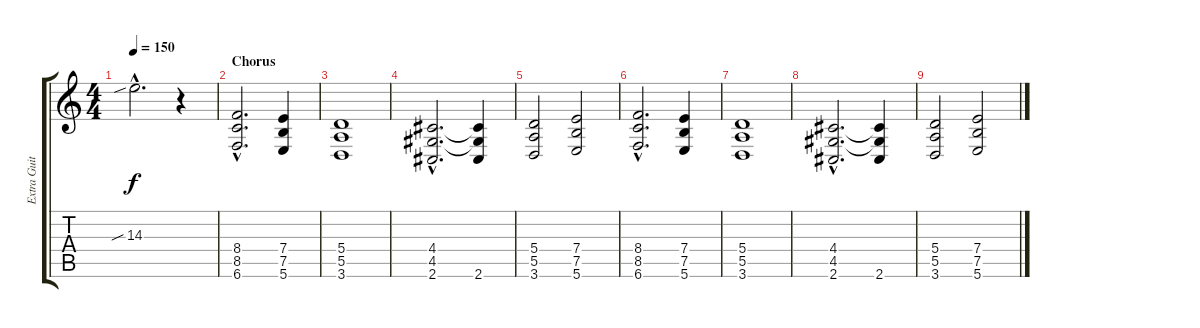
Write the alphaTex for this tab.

\track ("Extra Guitar" "Extra Guit") {instrument distortionguitar}
\staff {score tabs}
\tuning (B3 Gb3 D3 A2 E2 B1) {hide}
\ts (4 4)
\tempo 150
\clef g2
\ks c
14.3{sib hac}.2{d dy f} r.4 |
\section ("" "Chorus")
(8.4{hac} 8.5{hac} 6.6{hac}).2{d} (7.4 7.5 5.6).4 |
(5.4 5.5 3.6).1 |
(4.4{hac} 4.5{hac} 2.6{hac}).2{d} (4.4{t} 4.5{t} 2.6).4 |
(5.4 5.5 3.6).2 (7.4 7.5 5.6).2 |
(8.4{hac} 8.5{hac} 6.6{hac}).2{d} (7.4 7.5 5.6).4 |
(5.4 5.5 3.6).1 |
(4.4{hac} 4.5{hac} 2.6{hac}).2{d} (4.4{t} 4.5{t} 2.6).4 |
(5.4 5.5 3.6).2 (7.4 7.5 5.6).2
